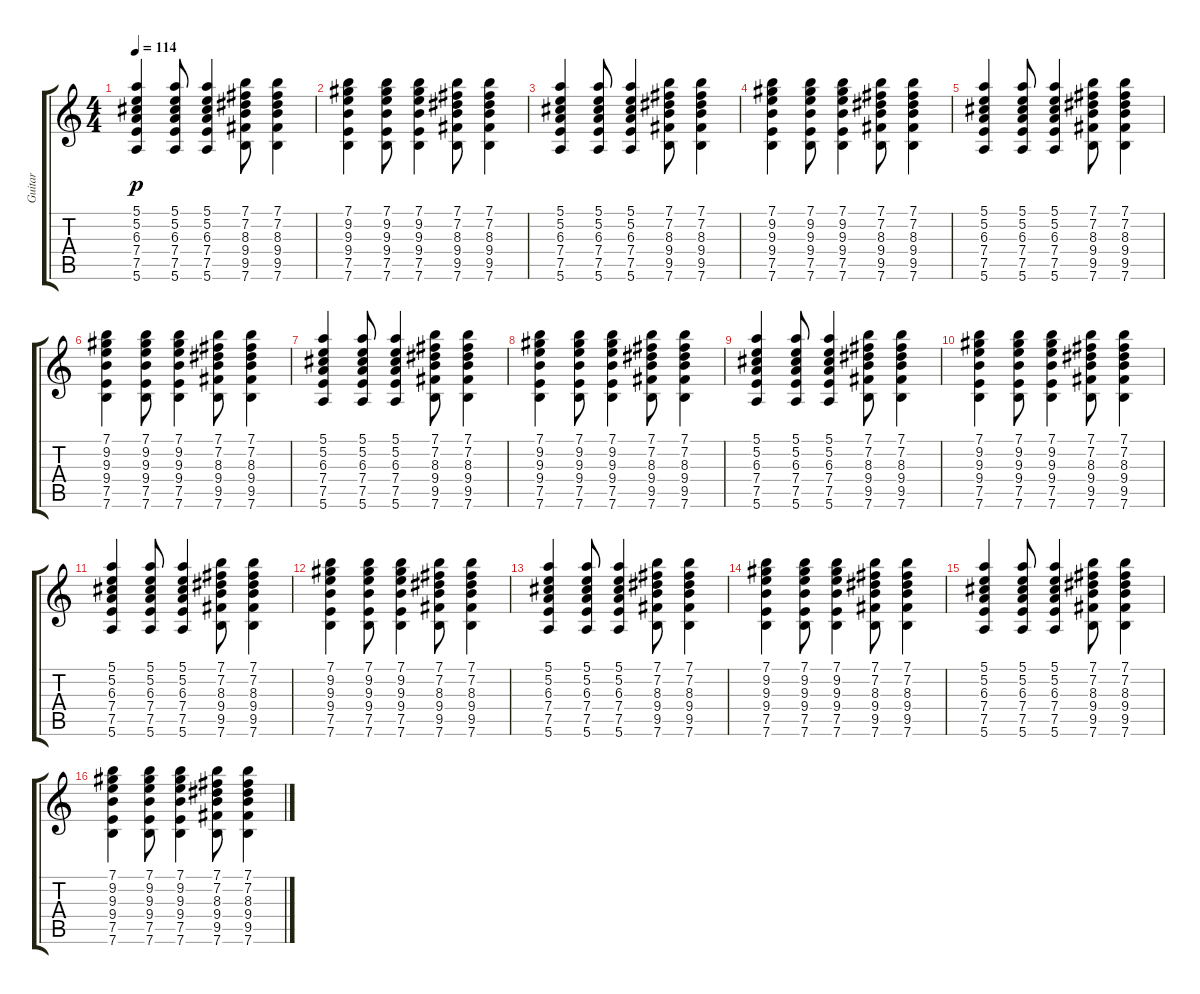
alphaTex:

\track ("Guitar" "Guitar") {instrument electricguitarclean}
\staff {score tabs}
\tuning (E4 B3 G3 D3 A2 E2) {hide}
\ts (4 4)
\tempo 114
\clef g2
\ks c
(5.1 5.2 6.3 7.4 7.5 5.6).4{dy p} (5.1 5.2 6.3 7.4 7.5 5.6).8 (5.1 5.2 6.3 7.4 7.5 5.6).4 (7.1 7.2 8.3 9.4 9.5 7.6).8 (7.1 7.2 8.3 9.4 9.5 7.6).4 |
(7.1 9.2 9.3 9.4 7.5 7.6).4 (7.1 9.2 9.3 9.4 7.5 7.6).8 (7.1 9.2 9.3 9.4 7.5 7.6).4 (7.1 7.2 8.3 9.4 9.5 7.6).8 (7.1 7.2 8.3 9.4 9.5 7.6).4 |
(5.1 5.2 6.3 7.4 7.5 5.6).4 (5.1 5.2 6.3 7.4 7.5 5.6).8 (5.1 5.2 6.3 7.4 7.5 5.6).4 (7.1 7.2 8.3 9.4 9.5 7.6).8 (7.1 7.2 8.3 9.4 9.5 7.6).4 |
(7.1 9.2 9.3 9.4 7.5 7.6).4 (7.1 9.2 9.3 9.4 7.5 7.6).8 (7.1 9.2 9.3 9.4 7.5 7.6).4 (7.1 7.2 8.3 9.4 9.5 7.6).8 (7.1 7.2 8.3 9.4 9.5 7.6).4 |
(5.1 5.2 6.3 7.4 7.5 5.6).4 (5.1 5.2 6.3 7.4 7.5 5.6).8 (5.1 5.2 6.3 7.4 7.5 5.6).4 (7.1 7.2 8.3 9.4 9.5 7.6).8 (7.1 7.2 8.3 9.4 9.5 7.6).4 |
(7.1 9.2 9.3 9.4 7.5 7.6).4 (7.1 9.2 9.3 9.4 7.5 7.6).8 (7.1 9.2 9.3 9.4 7.5 7.6).4 (7.1 7.2 8.3 9.4 9.5 7.6).8 (7.1 7.2 8.3 9.4 9.5 7.6).4 |
(5.1 5.2 6.3 7.4 7.5 5.6).4 (5.1 5.2 6.3 7.4 7.5 5.6).8 (5.1 5.2 6.3 7.4 7.5 5.6).4 (7.1 7.2 8.3 9.4 9.5 7.6).8 (7.1 7.2 8.3 9.4 9.5 7.6).4 |
(7.1 9.2 9.3 9.4 7.5 7.6).4 (7.1 9.2 9.3 9.4 7.5 7.6).8 (7.1 9.2 9.3 9.4 7.5 7.6).4 (7.1 7.2 8.3 9.4 9.5 7.6).8 (7.1 7.2 8.3 9.4 9.5 7.6).4 |
(5.1 5.2 6.3 7.4 7.5 5.6).4 (5.1 5.2 6.3 7.4 7.5 5.6).8 (5.1 5.2 6.3 7.4 7.5 5.6).4 (7.1 7.2 8.3 9.4 9.5 7.6).8 (7.1 7.2 8.3 9.4 9.5 7.6).4 |
(7.1 9.2 9.3 9.4 7.5 7.6).4 (7.1 9.2 9.3 9.4 7.5 7.6).8 (7.1 9.2 9.3 9.4 7.5 7.6).4 (7.1 7.2 8.3 9.4 9.5 7.6).8 (7.1 7.2 8.3 9.4 9.5 7.6).4 |
(5.1 5.2 6.3 7.4 7.5 5.6).4 (5.1 5.2 6.3 7.4 7.5 5.6).8 (5.1 5.2 6.3 7.4 7.5 5.6).4 (7.1 7.2 8.3 9.4 9.5 7.6).8 (7.1 7.2 8.3 9.4 9.5 7.6).4 |
(7.1 9.2 9.3 9.4 7.5 7.6).4 (7.1 9.2 9.3 9.4 7.5 7.6).8 (7.1 9.2 9.3 9.4 7.5 7.6).4 (7.1 7.2 8.3 9.4 9.5 7.6).8 (7.1 7.2 8.3 9.4 9.5 7.6).4 |
(5.1 5.2 6.3 7.4 7.5 5.6).4 (5.1 5.2 6.3 7.4 7.5 5.6).8 (5.1 5.2 6.3 7.4 7.5 5.6).4 (7.1 7.2 8.3 9.4 9.5 7.6).8 (7.1 7.2 8.3 9.4 9.5 7.6).4 |
(7.1 9.2 9.3 9.4 7.5 7.6).4 (7.1 9.2 9.3 9.4 7.5 7.6).8 (7.1 9.2 9.3 9.4 7.5 7.6).4 (7.1 7.2 8.3 9.4 9.5 7.6).8 (7.1 7.2 8.3 9.4 9.5 7.6).4 |
(5.1 5.2 6.3 7.4 7.5 5.6).4 (5.1 5.2 6.3 7.4 7.5 5.6).8 (5.1 5.2 6.3 7.4 7.5 5.6).4 (7.1 7.2 8.3 9.4 9.5 7.6).8 (7.1 7.2 8.3 9.4 9.5 7.6).4 |
(7.1 9.2 9.3 9.4 7.5 7.6).4 (7.1 9.2 9.3 9.4 7.5 7.6).8 (7.1 9.2 9.3 9.4 7.5 7.6).4 (7.1 7.2 8.3 9.4 9.5 7.6).8 (7.1 7.2 8.3 9.4 9.5 7.6).4
